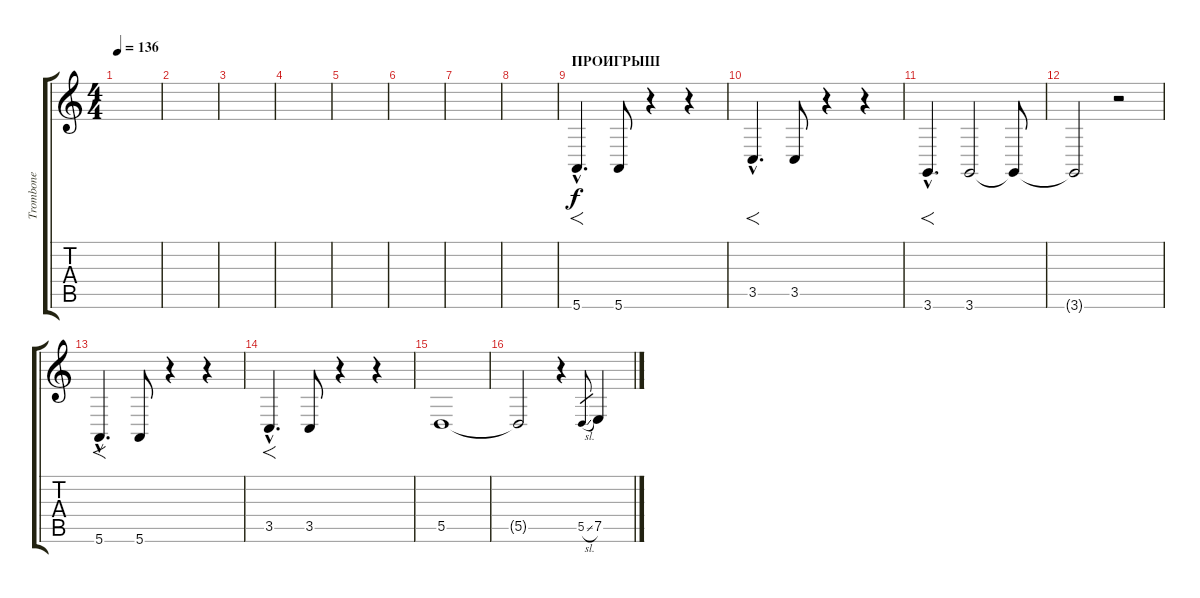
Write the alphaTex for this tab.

\track ("Trombone" "Trombone") {instrument trombone}
\staff {score tabs}
\tuning (E4 B3 G3 D3 A2 E2) {hide}
\ts (4 4)
\tempo 136
\clef g2
\ks c
|
|
|
|
|
|
|
|
\section ("" "ПРОИГРЫШ")
5.6{hac}.4{f d} 5.6.8 r.4 r.4 |
3.5{hac}.4{f d} 3.5.8 r.4 r.4 |
3.6{hac}.4{f d} 3.6.2 3.6{t}.8 |
3.6{t}.2 r.2 |
5.6{hac}.4{f d} 5.6.8 r.4 r.4 |
3.5{hac}.4{f d} 3.5.8 r.4 r.4 |
5.5.1 |
5.5{t}.2 r.4 5.5{sl}.8{gr} 7.5.4
